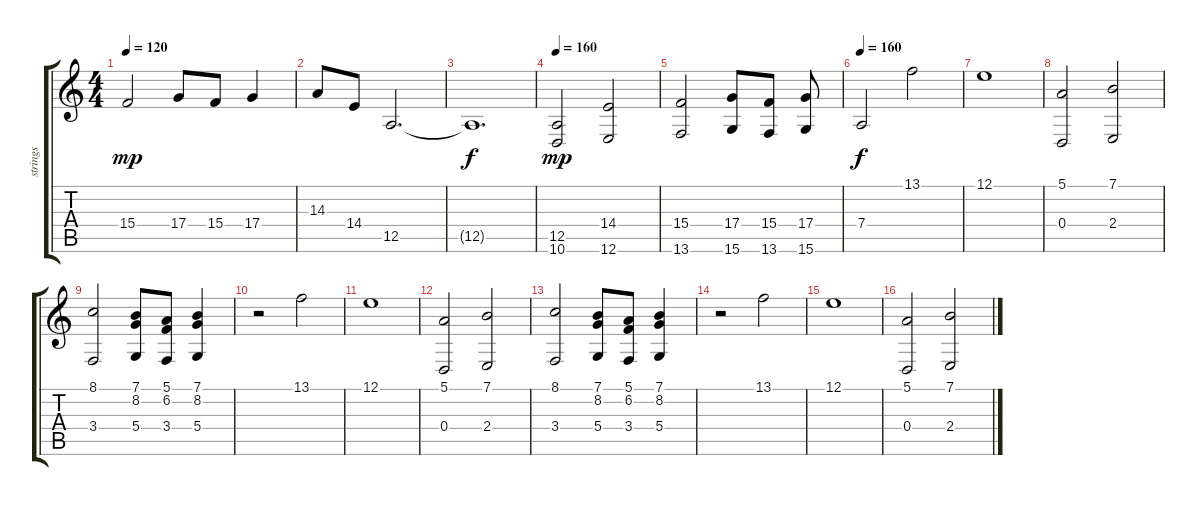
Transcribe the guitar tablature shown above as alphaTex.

\track ("strings" "strings") {instrument stringensemble1}
\staff {score tabs}
\tuning (E4 B3 G3 D3 A2 E2) {hide}
\ts (4 4)
\tempo 120
\clef g2
\ks c
15.4.2{dy mp} 17.4.8 15.4.8 17.4.4 |
14.3.8 14.4.8 12.5.2{d} |
12.5{t}.1{d dy f} |
\tempo 160
(12.5 10.6).2{dy mp} (14.4 12.6).2 |
(15.4 13.6).2 (17.4 15.6).8 (15.4 13.6).8 (17.4 15.6).8 |
\tempo 160
7.4.2{dy f} 13.1.2 |
12.1.1 |
(5.1 0.4).2 (7.1 2.4).2 |
(8.1 3.4).2 (7.1 8.2 5.4).8 (5.1 6.2 3.4).8 (7.1 8.2 5.4).4 |
r.2 13.1.2 |
12.1.1 |
(5.1 0.4).2 (7.1 2.4).2 |
(8.1 3.4).2 (7.1 8.2 5.4).8 (5.1 6.2 3.4).8 (7.1 8.2 5.4).4 |
r.2 13.1.2 |
12.1.1 |
(5.1 0.4).2 (7.1 2.4).2
